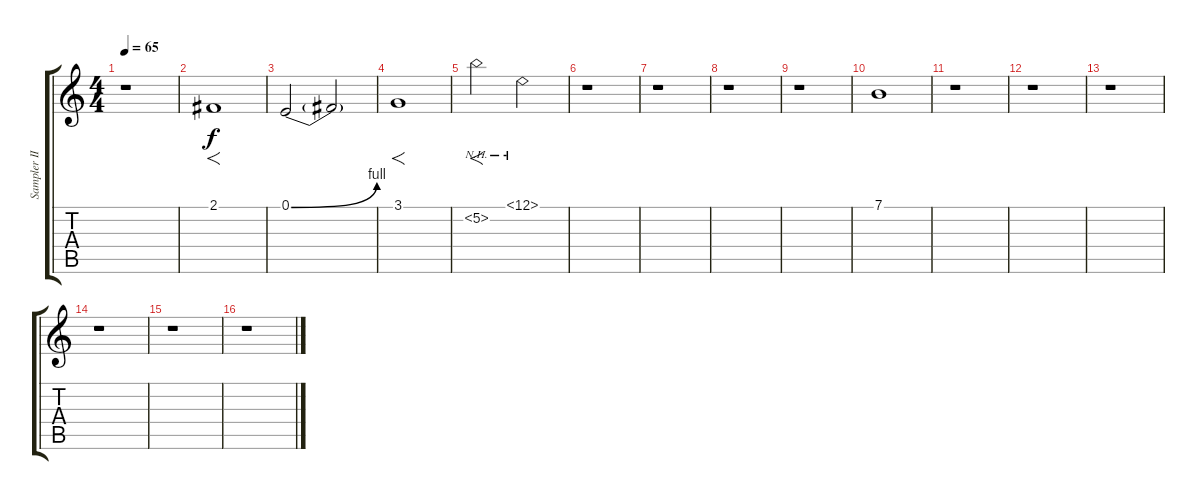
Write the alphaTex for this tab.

\track ("Sampler II" "Sampler II") {instrument pad2warm}
\staff {score tabs}
\tuning (E4 B3 G3 D3 A2 E2) {hide}
\ts (4 4)
\tempo 65
\clef g2
\ks c
r.1{dy f instrument pad2warm} |
2.1.1{f} |
0.1{be (bend 0 0 60 4)}.2 0.1{t}.2 |
3.1.1{f} |
5.2{nh}.2{f} 12.1{nh}.2 |
r.1 |
r.1 |
r.1 |
r.1 |
7.1.1 |
r.1 |
r.1 |
r.1 |
r.1 |
r.1 |
r.1
